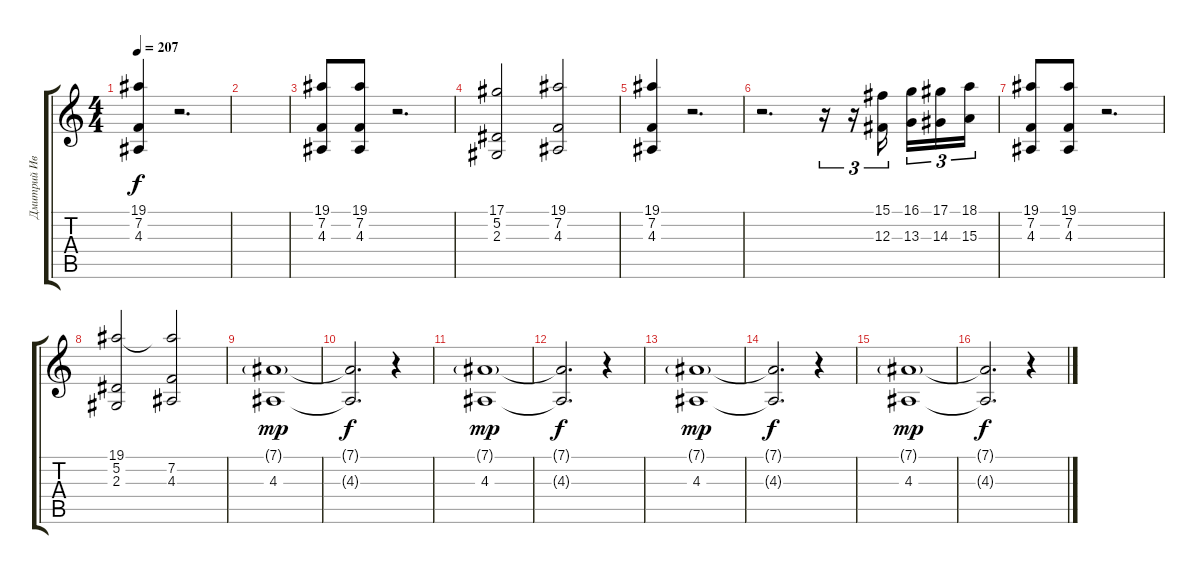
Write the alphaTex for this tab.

\track ("Дмитрий Иванов" "Дмитрий Ив") {instrument frenchhorn}
\staff {score tabs}
\tuning (Eb4 Bb3 Gb3 Db3 Ab2 Eb2) {hide}
\ts (4 4)
\tempo 207
\clef g2
\ks c
(19.1 7.2 4.3).4{dy f volume 11} r.2{d} |
|
(19.1 7.2 4.3).8 (19.1 7.2 4.3).8 r.2{d} |
(17.1 5.2 2.3).2 (19.1 7.2 4.3).2 |
(19.1 7.2 4.3).4 r.2{d} |
r.2{d} r.16{tu (3 2)} r.16{tu (3 2)} (15.1 12.3).16{tu (3 2) beam splitsecondary} (16.1 13.3).16{tu (3 2)} (17.1 14.3).16{tu (3 2)} (18.1 15.3).16{tu (3 2)} |
(19.1 7.2 4.3).8 (19.1 7.2 4.3).8 r.2{d} |
(19.1 5.2 2.3).2 (19.1{t} 7.2 4.3).2 |
(7.1{g} 4.3).1{dy mp} |
(7.1{t} 4.3{t}).2{d dy f} r.4 |
(7.1{g} 4.3).1{dy mp} |
(7.1{t} 4.3{t}).2{d dy f} r.4 |
(7.1{g} 4.3).1{dy mp} |
(7.1{t} 4.3{t}).2{d dy f} r.4 |
(7.1{g} 4.3).1{dy mp} |
(7.1{t} 4.3{t}).2{d dy f} r.4
